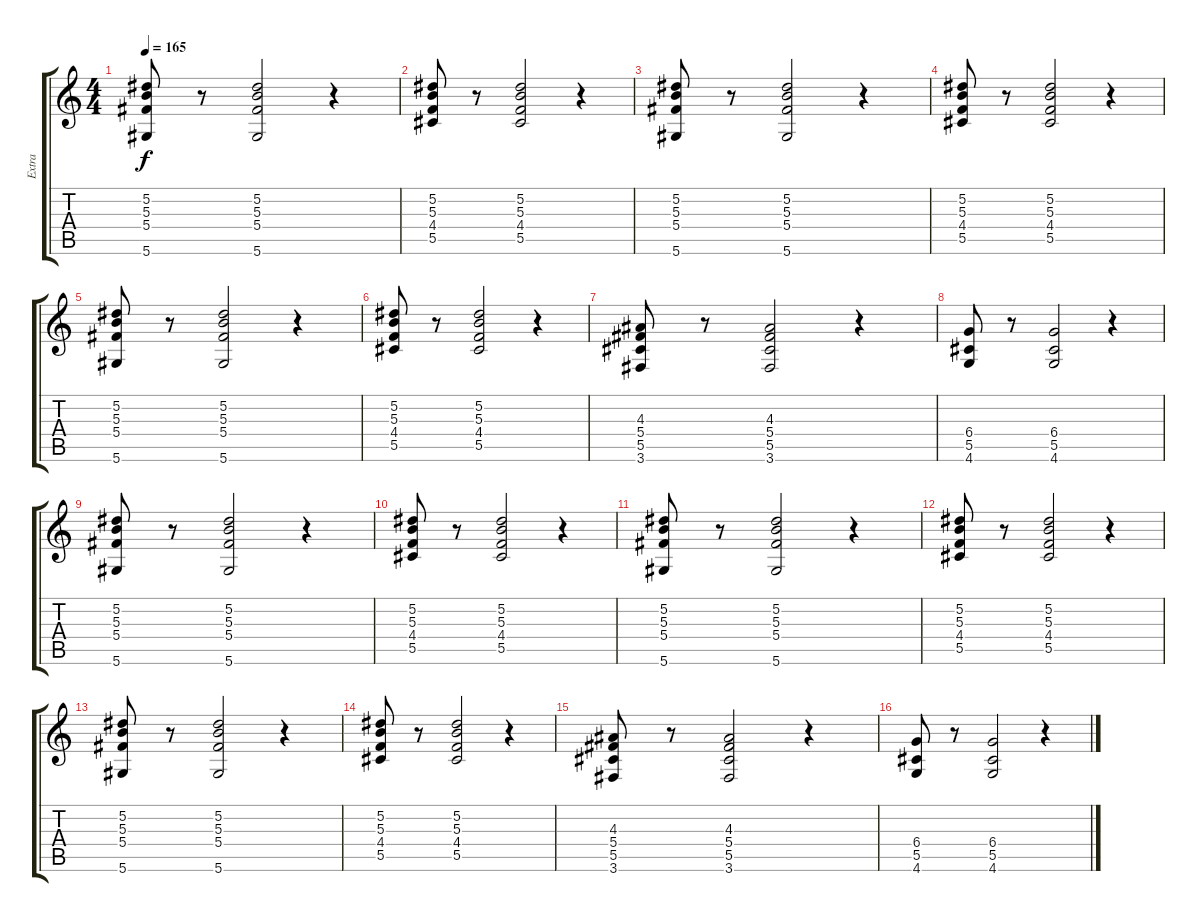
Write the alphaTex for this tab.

\track ("Extra" "Extra") {instrument overdrivenguitar}
\staff {score tabs}
\tuning (Eb4 Bb3 Gb3 Db3 Ab2 Eb2) {hide}
\ts (4 4)
\tempo 165
\clef g2
\ks c
(5.2 5.3 5.4 5.6).8{dy f} r.8 (5.2 5.3 5.4 5.6).2 r.4 |
(5.2 5.3 4.4 5.5).8 r.8 (5.2 5.3 4.4 5.5).2 r.4 |
(5.2 5.3 5.4 5.6).8 r.8 (5.2 5.3 5.4 5.6).2 r.4 |
(5.2 5.3 4.4 5.5).8 r.8 (5.2 5.3 4.4 5.5).2 r.4 |
(5.2 5.3 5.4 5.6).8 r.8 (5.2 5.3 5.4 5.6).2 r.4 |
(5.2 5.3 4.4 5.5).8 r.8 (5.2 5.3 4.4 5.5).2 r.4 |
(4.3 5.4 5.5 3.6).8 r.8 (4.3 5.4 5.5 3.6).2 r.4 |
(6.4 5.5 4.6).8 r.8 (6.4 5.5 4.6).2 r.4 |
(5.2 5.3 5.4 5.6).8 r.8 (5.2 5.3 5.4 5.6).2 r.4 |
(5.2 5.3 4.4 5.5).8 r.8 (5.2 5.3 4.4 5.5).2 r.4 |
(5.2 5.3 5.4 5.6).8 r.8 (5.2 5.3 5.4 5.6).2 r.4 |
(5.2 5.3 4.4 5.5).8 r.8 (5.2 5.3 4.4 5.5).2 r.4 |
(5.2 5.3 5.4 5.6).8 r.8 (5.2 5.3 5.4 5.6).2 r.4 |
(5.2 5.3 4.4 5.5).8 r.8 (5.2 5.3 4.4 5.5).2 r.4 |
(4.3 5.4 5.5 3.6).8 r.8 (4.3 5.4 5.5 3.6).2 r.4 |
(6.4 5.5 4.6).8 r.8 (6.4 5.5 4.6).2 r.4
